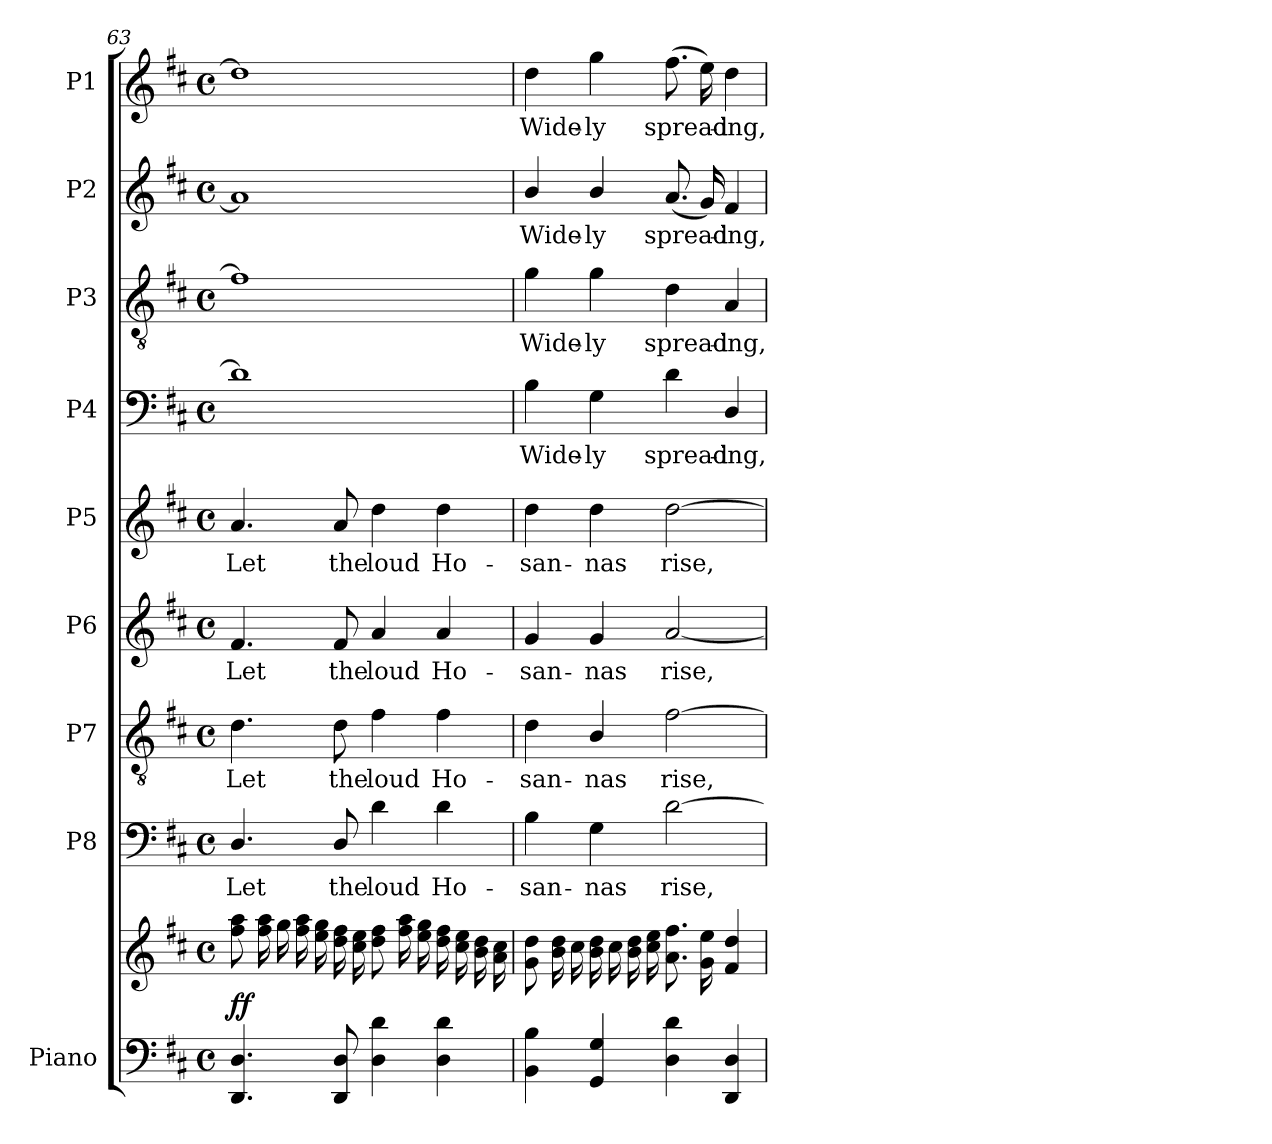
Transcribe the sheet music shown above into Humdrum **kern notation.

**kern	**kern	**dynam	**kern	**text	**kern	**text	**kern	**text	**kern	**text	**kern	**text	**kern	**text	**kern	**text	**kern	**text
*part9	*part9	*part9	*part8	*part8	*part7	*part7	*part6	*part6	*part5	*part5	*part4	*part4	*part3	*part3	*part2	*part2	*part1	*part1
*staff10	*staff9	*staff9/10	*staff8	*staff8	*staff7	*staff7	*staff6	*staff6	*staff5	*staff5	*staff4	*staff4	*staff3	*staff3	*staff2	*staff2	*staff1	*staff1
*I"Piano	*	*	*I"P8	*	*I"P7	*	*I"P6	*	*I"P5	*	*I"P4	*	*I"P3	*	*I"P2	*	*I"P1	*
*clefF4	*clefG2	*	*clefF4	*	*clefGv2	*	*clefG2	*	*clefG2	*	*clefF4	*	*clefGv2	*	*clefG2	*	*clefG2	*
*	*	*	*	*	*ITrd7c12	*	*	*	*	*	*	*	*ITrd7c12	*	*	*	*	*
*k[f#c#]	*k[f#c#]	*	*k[f#c#]	*	*k[f#c#]	*	*k[f#c#]	*	*k[f#c#]	*	*k[f#c#]	*	*k[f#c#]	*	*k[f#c#]	*	*k[f#c#]	*
*D:	*D:	*	*D:	*	*D:	*	*D:	*	*D:	*	*D:	*	*D:	*	*D:	*	*D:	*
*M4/4	*M4/4	*	*M4/4	*	*M4/4	*	*M4/4	*	*M4/4	*	*M4/4	*	*M4/4	*	*M4/4	*	*M4/4	*
*met(c)	*met(c)	*	*met(c)	*	*met(c)	*	*met(c)	*	*met(c)	*	*met(c)	*	*met(c)	*	*met(c)	*	*met(c)	*
=63	=63	=63	=63	=63	=63	=63	=63	=63	=63	=63	=63	=63	=63	=63	=63	=63	=63	=63
!	!	!	!	!LO:LY:b:color=#000000	!	!	!	!	!	!	!	!	!	!	!	!	!	!
!	!	!	!	!	!	!LO:LY:b:color=#000000	!	!	!	!	!	!	!	!	!	!	!	!
!	!	!	!	!	!	!	!	!LO:LY:b:color=#000000	!	!	!	!	!	!	!	!	!	!
!	!	!	!	!	!	!	!	!	!	!LO:LY:b:color=#000000	!	!	!	!	!	!	!	!
!	!	!	!	!	!	!	!	!	!	!	!	!LO:LY:b:color=#000000	!	!	!	!	!	!
!	!	!	!	!	!	!	!	!	!	!	!	!	!	!LO:LY:b:color=#000000	!	!	!	!
!	!	!	!	!	!	!	!	!	!	!	!	!	!	!	!	!LO:LY:b:color=#000000	!	!
!	!	!	!	!	!	!	!	!	!	!	!	!	!	!	!	!	!	!LO:LY:b:color=#000000
4.DDi/ 4.Di	8ff#i\ 8aai	ff	4.Di/	Let	4.Di\	Let	4.f#i/	Let	4.ai/	Let	1di]	.	1F#i]	.	1ai]	.	1ddi]	.
.	16ff#i\ 16aai	.	.	.	.	.	.	.	.	.	.	.	.	.	.	.	.	.
.	16ggi\	.	.	.	.	.	.	.	.	.	.	.	.	.	.	.	.	.
.	16ff#i\ 16aai	.	.	.	.	.	.	.	.	.	.	.	.	.	.	.	.	.
.	16eei\ 16ggi	.	.	.	.	.	.	.	.	.	.	.	.	.	.	.	.	.
!	!	!	!	!LO:LY:b:color=#000000	!	!	!	!	!	!	!	!	!	!	!	!	!	!
!	!	!	!	!	!	!LO:LY:b:color=#000000	!	!	!	!	!	!	!	!	!	!	!	!
!	!	!	!	!	!	!	!	!LO:LY:b:color=#000000	!	!	!	!	!	!	!	!	!	!
!	!	!	!	!	!	!	!	!	!	!LO:LY:b:color=#000000	!	!	!	!	!	!	!	!
8DDi/ 8Di	16ddi\ 16ff#i	.	8Di/	the	8Di\	the	8f#i/	the	8ai/	the	.	.	.	.	.	.	.	.
.	16cc#i\ 16eei	.	.	.	.	.	.	.	.	.	.	.	.	.	.	.	.	.
!	!	!	!	!LO:LY:b:color=#000000	!	!	!	!	!	!	!	!	!	!	!	!	!	!
!	!	!	!	!	!	!LO:LY:b:color=#000000	!	!	!	!	!	!	!	!	!	!	!	!
!	!	!	!	!	!	!	!	!LO:LY:b:color=#000000	!	!	!	!	!	!	!	!	!	!
!	!	!	!	!	!	!	!	!	!	!LO:LY:b:color=#000000	!	!	!	!	!	!	!	!
4Di\ 4di	8ddi\ 8ff#i	.	4di\	loud	4F#i\	loud	4ai/	loud	4ddi\	loud	.	.	.	.	.	.	.	.
.	16ff#i\ 16aai	.	.	.	.	.	.	.	.	.	.	.	.	.	.	.	.	.
.	16eei\ 16ggi	.	.	.	.	.	.	.	.	.	.	.	.	.	.	.	.	.
!	!	!	!	!LO:LY:b:color=#000000	!	!	!	!	!	!	!	!	!	!	!	!	!	!
!	!	!	!	!	!	!LO:LY:b:color=#000000	!	!	!	!	!	!	!	!	!	!	!	!
!	!	!	!	!	!	!	!	!LO:LY:b:color=#000000	!	!	!	!	!	!	!	!	!	!
!	!	!	!	!	!	!	!	!	!	!LO:LY:b:color=#000000	!	!	!	!	!	!	!	!
4Di\ 4di	16ddi\ 16ff#i	.	4di\	Ho-	4F#i\	Ho-	4ai/	Ho-	4ddi\	Ho-	.	.	.	.	.	.	.	.
.	16cc#i\ 16eei	.	.	.	.	.	.	.	.	.	.	.	.	.	.	.	.	.
.	16bi\ 16ddi	.	.	.	.	.	.	.	.	.	.	.	.	.	.	.	.	.
.	16ai\ 16cc#i	.	.	.	.	.	.	.	.	.	.	.	.	.	.	.	.	.
=64	=64	=64	=64	=64	=64	=64	=64	=64	=64	=64	=64	=64	=64	=64	=64	=64	=64	=64
!	!	!	!	!LO:LY:b:color=#000000	!	!	!	!	!	!	!	!	!	!	!	!	!	!
!	!	!	!	!	!	!LO:LY:b:color=#000000	!	!	!	!	!	!	!	!	!	!	!	!
!	!	!	!	!	!	!	!	!LO:LY:b:color=#000000	!	!	!	!	!	!	!	!	!	!
!	!	!	!	!	!	!	!	!	!	!LO:LY:b:color=#000000	!	!	!	!	!	!	!	!
!	!	!	!	!	!	!	!	!	!	!	!	!LO:LY:b:color=#000000	!	!	!	!	!	!
!	!	!	!	!	!	!	!	!	!	!	!	!	!	!LO:LY:b:color=#000000	!	!	!	!
!	!	!	!	!	!	!	!	!	!	!	!	!	!	!	!	!LO:LY:b:color=#000000	!	!
!	!	!	!	!	!	!	!	!	!	!	!	!	!	!	!	!	!	!LO:LY:b:color=#000000
4BBi\ 4Bi	8gi\ 8ddi	.	4Bi\	-san-	4Di\	-san-	4gi/	-san-	4ddi\	-san-	4Bi\	Wide-	4Gi\	Wide-	4bi/	Wide-	4ddi\	Wide-
.	16bi\ 16ddi	.	.	.	.	.	.	.	.	.	.	.	.	.	.	.	.	.
.	16cc#i\	.	.	.	.	.	.	.	.	.	.	.	.	.	.	.	.	.
!	!	!	!	!LO:LY:b:color=#000000	!	!	!	!	!	!	!	!	!	!	!	!	!	!
!	!	!	!	!	!	!LO:LY:b:color=#000000	!	!	!	!	!	!	!	!	!	!	!	!
!	!	!	!	!	!	!	!	!LO:LY:b:color=#000000	!	!	!	!	!	!	!	!	!	!
!	!	!	!	!	!	!	!	!	!	!LO:LY:b:color=#000000	!	!	!	!	!	!	!	!
!	!	!	!	!	!	!	!	!	!	!	!	!LO:LY:b:color=#000000	!	!	!	!	!	!
!	!	!	!	!	!	!	!	!	!	!	!	!	!	!LO:LY:b:color=#000000	!	!	!	!
!	!	!	!	!	!	!	!	!	!	!	!	!	!	!	!	!LO:LY:b:color=#000000	!	!
!	!	!	!	!	!	!	!	!	!	!	!	!	!	!	!	!	!	!LO:LY:b:color=#000000
4GGi/ 4Gi	16bi\ 16ddi	.	4Gi\	-nas	4BBi/	-nas	4gi/	-nas	4ddi\	-nas	4Gi\	-ly	4Gi\	-ly	4bi/	-ly	4ggi\	-ly
.	16cc#i\	.	.	.	.	.	.	.	.	.	.	.	.	.	.	.	.	.
.	16bi\ 16ddi	.	.	.	.	.	.	.	.	.	.	.	.	.	.	.	.	.
.	16cc#i\ 16eei	.	.	.	.	.	.	.	.	.	.	.	.	.	.	.	.	.
!	!	!	!	!LO:LY:b:color=#000000	!	!	!	!	!	!	!	!	!	!	!	!	!	!
!	!	!	!	!	!	!LO:LY:b:color=#000000	!	!	!	!	!	!	!	!	!	!	!	!
!	!	!	!	!	!	!	!	!LO:LY:b:color=#000000	!	!	!	!	!	!	!	!	!	!
!	!	!	!	!	!	!	!	!	!	!LO:LY:b:color=#000000	!	!	!	!	!	!	!	!
!	!	!	!	!	!	!	!	!	!	!	!	!LO:LY:b:color=#000000	!	!	!	!	!	!
!	!	!	!	!	!	!	!	!	!	!	!	!	!	!LO:LY:b:color=#000000	!	!	!	!
!	!	!	!	!	!	!	!	!	!	!	!	!	!	!	!	!LO:LY:b:color=#000000	!	!
!	!	!	!	!	!	!	!	!	!	!	!	!	!	!	!	!	!	!LO:LY:b:color=#000000
4Di\ 4di	8.ai\ 8.ff#i	.	[2di\	rise,	[2F#i\	rise,	[2ai/	rise,	[2ddi\	rise,	4di\	spread-	4Di\	spread-	(8.ai/	spread-	(8.ff#i\	spread-
.	16gi\ 16eei	.	.	.	.	.	.	.	.	.	.	.	.	.	16gi/)	.	16eei\)	.
!	!	!	!	!	!	!	!	!	!	!	!	!LO:LY:b:color=#000000	!	!	!	!	!	!
!	!	!	!	!	!	!	!	!	!	!	!	!	!	!LO:LY:b:color=#000000	!	!	!	!
!	!	!	!	!	!	!	!	!	!	!	!	!	!	!	!	!LO:LY:b:color=#000000	!	!
!	!	!	!	!	!	!	!	!	!	!	!	!	!	!	!	!	!	!LO:LY:b:color=#000000
4DDi/ 4Di	4f#i/ 4ddi	.	.	.	.	.	.	.	.	.	4Di/	-ing,	4AAi/	-ing,	4f#i/	-ing,	4ddi\	-ing,
=	=	=	=	=	=	=	=	=	=	=	=	=	=	=	=	=	=	=
*-	*-	*-	*-	*-	*-	*-	*-	*-	*-	*-	*-	*-	*-	*-	*-	*-	*-	*-
